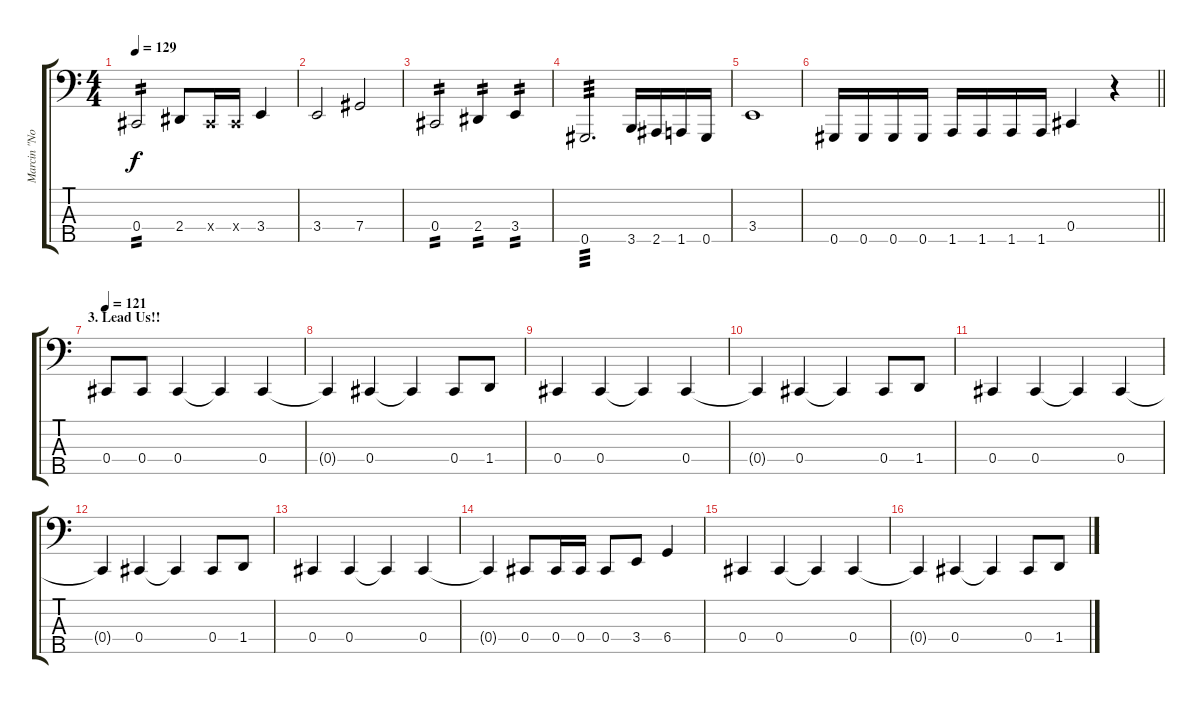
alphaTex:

\track ("Marcin \"Novy\" Nowak " "Marcin \"No") {instrument electricbassfinger}
\staff {score tabs}
\tuning (E2 B1 Gb1 Db1 Ab0) {hide}
\ts (4 4)
\tempo 129
\clef f4
\ks c
0.4.2{tp 2 dy f} 2.4.8 0.4{x}.16 0.4{x}.16 3.4.4 |
3.4.2 7.4.2 |
0.4.2{tp 2} 2.4.4{tp 2} 3.4.4{tp 2} |
0.5.2{d tp 3} 3.5.16 2.5.16 1.5.16 0.5.16 |
3.4.1 |
\barLineRight lightlight
0.5.16 0.5.16 0.5.16 0.5.16 1.5.16 1.5.16 1.5.16 1.5.16 0.4.4 r.4 |
\section ("" "3. Lead Us!!")
\tempo 121
0.4.8 0.4.8 0.4.4 0.4{t}.4 0.4.4 |
0.4{t}.4 0.4.4 0.4{t}.4 0.4.8 1.4.8 |
0.4.4 0.4.4 0.4{t}.4 0.4.4 |
0.4{t}.4 0.4.4 0.4{t}.4 0.4.8 1.4.8 |
0.4.4 0.4.4 0.4{t}.4 0.4.4 |
0.4{t}.4 0.4.4 0.4{t}.4 0.4.8 1.4.8 |
0.4.4 0.4.4 0.4{t}.4 0.4.4 |
0.4{t}.4 0.4.8 0.4.16 0.4.16 0.4.8 3.4.8 6.4.4 |
0.4.4 0.4.4 0.4{t}.4 0.4.4 |
0.4{t}.4 0.4.4 0.4{t}.4 0.4.8 1.4.8
